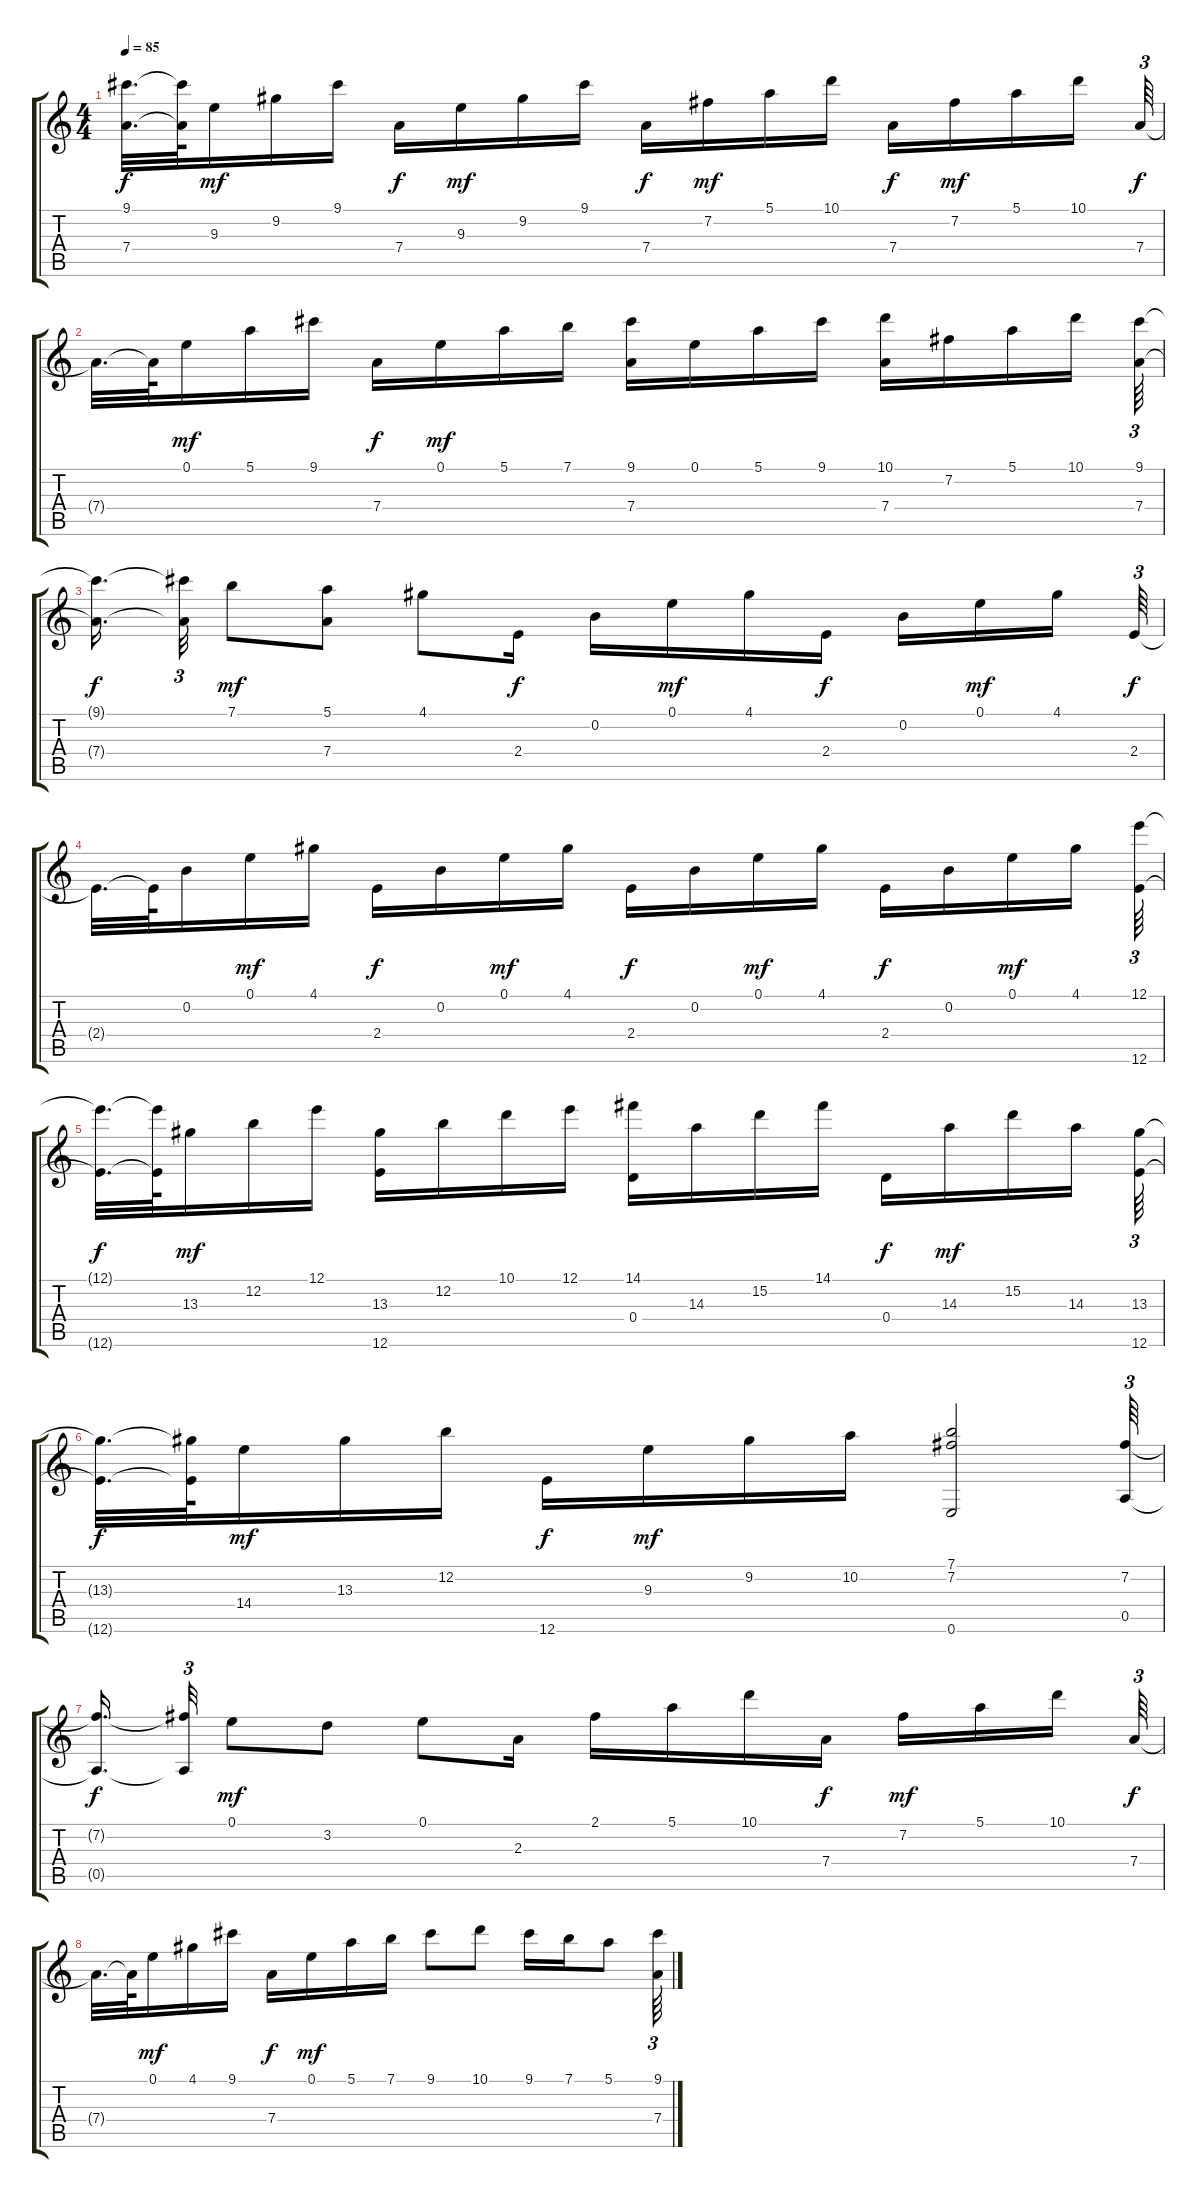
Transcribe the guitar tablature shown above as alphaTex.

\track "" {instrument acousticguitarnylon}
\staff {score tabs}
\tuning (E4 B3 G3 D3 A2 E2) {hide}
\ts (4 4)
\tempo 85
\clef g2
\ks c
(9.1{t} 7.4{t}).32{d dy f} (9.1{t} 7.4{t}).64 9.3.16{dy mf} 9.2.16 9.1.16 7.4.16{dy f} 9.3.16{dy mf} 9.2.16 9.1.16 7.4.16{dy f} 7.2.16{dy mf} 5.1.16 10.1.16 7.4.16{dy f} 7.2.16{dy mf} 5.1.16 10.1.16 7.4.64{tu (3 2) dy f} |
7.4{t}.32{d} 7.4{t}.64 0.1.16{dy mf} 5.1.16 9.1.16 7.4.16{dy f} 0.1.16{dy mf} 5.1.16 7.1.16 (9.1 7.4).16 0.1.16 5.1.16 9.1.16 (10.1 7.4).16 7.2.16 5.1.16 10.1.16 (9.1 7.4).64{tu (3 2)} |
(9.1{t} 7.4{t}).16{d dy f beam splitsecondary} (9.1{t} 7.4{t}).32{tu (3 2)} 7.1.8{dy mf} (5.1 7.4).8 4.1.8 2.4.16{dy f} 0.2.16 0.1.16{dy mf} 4.1.16 2.4.16{dy f} 0.2.16 0.1.16{dy mf} 4.1.16{beam splitsecondary} 2.4.64{tu (3 2) dy f} |
2.4{t}.32{d} 2.4{t}.64 0.2.16 0.1.16{dy mf} 4.1.16 2.4.16{dy f} 0.2.16 0.1.16{dy mf} 4.1.16 2.4.16{dy f} 0.2.16 0.1.16{dy mf} 4.1.16 2.4.16{dy f} 0.2.16 0.1.16{dy mf} 4.1.16 (12.1 12.6).64{tu (3 2)} |
(12.1{t} 12.6{t}).32{d dy f} (12.1{t} 12.6{t}).64 13.3.16{dy mf} 12.2.16 12.1.16 (13.3 12.6).16 12.2.16 10.1.16 12.1.16 (14.1 0.4).16 14.3.16 15.2.16 14.1.16 0.4.16{dy f} 14.3.16{dy mf} 15.2.16 14.3.16 (13.3 12.6).64{tu (3 2)} |
(13.3{t} 12.6{t}).32{d dy f} (13.3{t} 12.6{t}).64 14.4.16{dy mf} 13.3.16 12.2.16 12.6.16{dy f} 9.3.16{dy mf} 9.2.16 10.2.16 (7.1 7.2 0.6).2 (7.2 0.5).64{tu (3 2)} |
(7.2{t} 0.5{t}).16{d dy f beam splitsecondary} (7.2{t} 0.5{t}).32{tu (3 2)} 0.1.8{dy mf} 3.2.8 0.1.8 2.3.16 2.1.16 5.1.16 10.1.16 7.4.16{dy f} 7.2.16{dy mf} 5.1.16 10.1.16{beam splitsecondary} 7.4.64{tu (3 2) dy f} |
7.4{t}.32{d} 7.4{t}.64 0.1.16{dy mf} 4.1.16 9.1.16 7.4.16{dy f} 0.1.16{dy mf} 5.1.16 7.1.16 9.1.8 10.1.8 9.1.16 7.1.16 5.1.8 (9.1 7.4).64{tu (3 2)}
